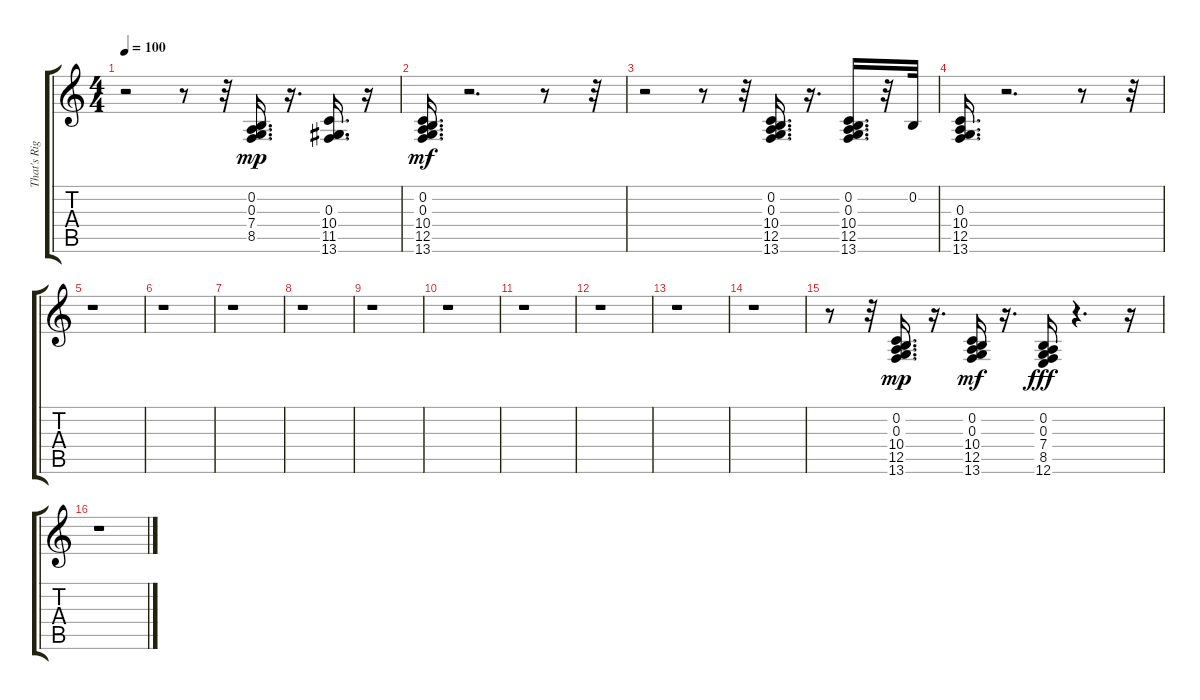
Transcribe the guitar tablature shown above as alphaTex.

\track ("That's Right Slick" "That's Rig") {instrument breathnoise}
\staff {score tabs}
\tuning (E4 B3 G3 D3 A2 E2) {hide}
\ts (4 4)
\tempo 100
\clef g2
\ks c
r.2{dy mp} r.8 r.32 (0.2 0.3 7.4 8.5).16{d} r.16{d} (0.3 10.4 11.5 13.6).16{d} r.16 |
(0.2 0.3 10.4 12.5 13.6).16{d dy mf} r.2{d} r.8 r.32 |
r.2 r.8 r.32 (0.2 0.3 10.4 12.5 13.6).16{d} r.16{d} (0.2 0.3 10.4 12.5 13.6).16{d} r.32 0.2.32 |
(0.3 10.4 12.5 13.6).16{d} r.2{d} r.8 r.32 |
r.1 |
r.1 |
r.1 |
r.1 |
r.1 |
r.1 |
r.1 |
r.1 |
r.1 |
r.1 |
r.8 r.32 (0.2 0.3 10.4 12.5 13.6).16{d dy mp} r.16{d} (0.2 0.3 10.4 12.5 13.6).16{dy mf} r.16{d} (0.2 0.3 7.4 8.5 12.6).16{dy fff} r.4{d} r.16 |
r.1
